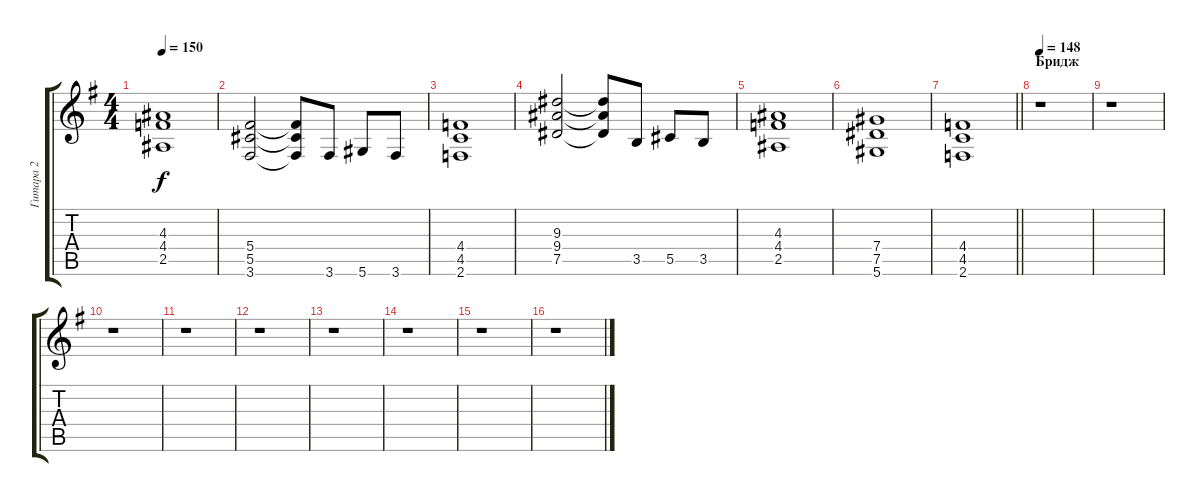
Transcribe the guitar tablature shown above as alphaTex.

\track ("Гитара 2" "Гитара 2") {instrument distortionguitar}
\staff {score tabs}
\tuning (Eb4 Bb3 Gb3 Db3 Ab2 Eb2) {hide}
\ts (4 4)
\tempo 150
\clef g2
\ks eminor
(4.3 4.4 2.5).1{dy f} |
(5.4 5.5 3.6).2 (5.4{t} 5.5{t} 3.6{t}).8 3.6.8 5.6.8 3.6.8 |
(4.4 4.5 2.6).1 |
(9.3 9.4 7.5).2 (9.3{t} 9.4{t} 7.5{t}).8 3.5.8 5.5.8 3.5.8 |
(4.3 4.4 2.5).1 |
(7.4 7.5 5.6).1 |
\barLineRight lightlight
(4.4 4.5 2.6).1 |
\section ("" "Бридж")
\tempo 148
r.1 |
r.1 |
r.1 |
r.1 |
r.1 |
r.1 |
r.1 |
r.1 |
r.1
